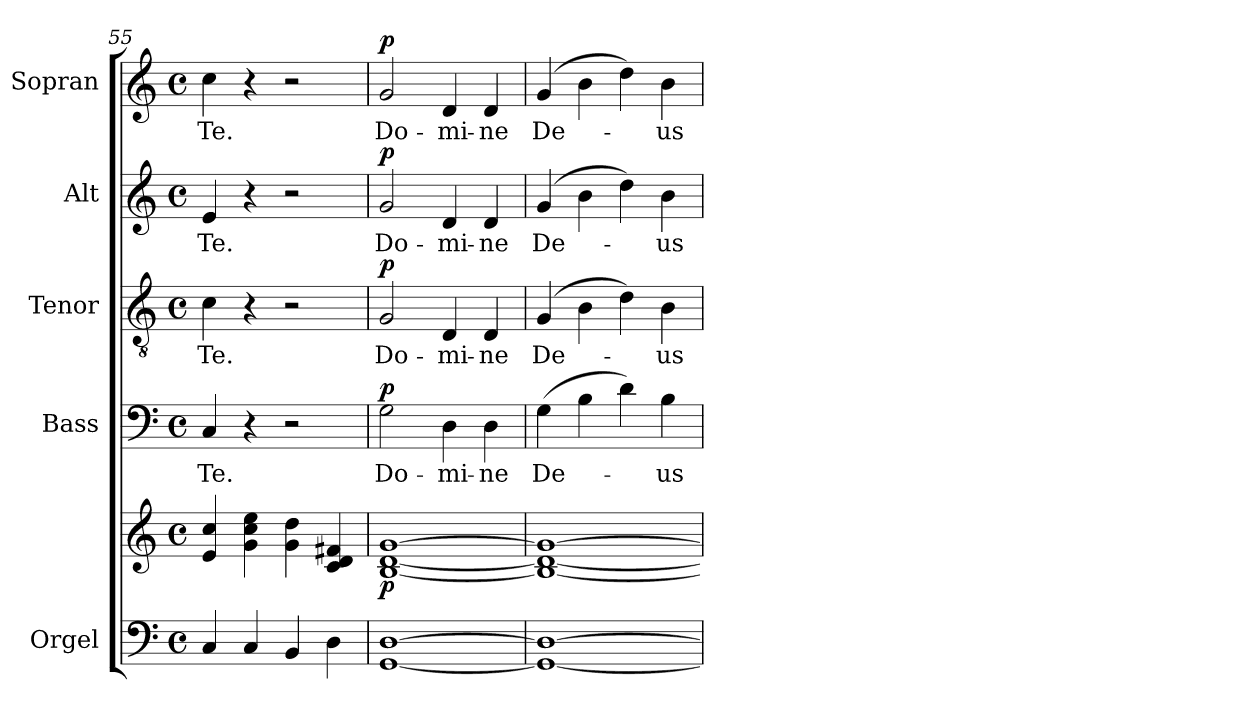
**kern	**kern	**dynam	**kern	**text	**dynam	**kern	**text	**dynam	**kern	**text	**dynam	**kern	**text	**dynam
*part5	*part5	*part5	*part4	*part4	*part4	*part3	*part3	*part3	*part2	*part2	*part2	*part1	*part1	*part1
*staff6	*staff5	*staff5/6	*staff4	*staff4	*staff4	*staff3	*staff3	*staff3	*staff2	*staff2	*staff2	*staff1	*staff1	*staff1
*I"Orgel	*	*	*I"Bass	*	*	*I"Tenor	*	*	*I"Alt	*	*	*I"Sopran	*	*
*I'Org.	*	*	*I'B.	*	*	*I'T.	*	*	*I'A.	*	*	*I'S.	*	*
*clefF4	*clefG2	*	*clefF4	*	*	*clefGv2	*	*	*clefG2	*	*	*clefG2	*	*
*k[]	*k[]	*	*k[]	*	*	*k[]	*	*	*k[]	*	*	*k[]	*	*
*C:	*C:	*	*C:	*	*	*C:	*	*	*C:	*	*	*C:	*	*
*M4/4	*M4/4	*	*M4/4	*	*	*M4/4	*	*	*M4/4	*	*	*M4/4	*	*
*met(c)	*met(c)	*	*met(c)	*	*	*met(c)	*	*	*met(c)	*	*	*met(c)	*	*
=55	=55	=55	=55	=55	=55	=55	=55	=55	=55	=55	=55	=55	=55	=55
!	!	!	!	!LO:LY:b	!	!	!LO:LY:b	!	!	!LO:LY:b	!	!	!LO:LY:b	!
4C/	4e/ 4cc/	.	4C/	Te.	.	4c\	Te.	.	4e/	Te.	.	4cc\	Te.	.
4C/	4g\ 4cc\ 4ee\	.	4r	.	.	4r	.	.	4r	.	.	4r	.	.
4BB/	4g\ 4dd\	.	2r	.	.	2r	.	.	2r	.	.	2r	.	.
4D\	4c/ 4d/ 4f#X/	.	.	.	.	.	.	.	.	.	.	.	.	.
=56	=56	=56	=56	=56	=56	=56	=56	=56	=56	=56	=56	=56	=56	=56
!	!	!LO:DY:b	!	!LO:LY:b	!LO:DY:a	!	!LO:LY:b	!LO:DY:a	!	!LO:LY:b	!LO:DY:a	!	!LO:LY:b	!LO:DY:a
[1GG [1D	[1B [1d [1g	p	2G\	Do-	p	2G/	Do-	p	2g/	Do-	p	2g/	Do-	p
!	!	!	!	!LO:LY:b	!	!	!LO:LY:b	!	!	!LO:LY:b	!	!	!LO:LY:b	!
.	.	.	4D\	-mi-	.	4D/	-mi-	.	4d/	-mi-	.	4d/	-mi-	.
!	!	!	!	!LO:LY:b	!	!	!LO:LY:b	!	!	!LO:LY:b	!	!	!LO:LY:b	!
.	.	.	4D\	-ne	.	4D/	-ne	.	4d/	-ne	.	4d/	-ne	.
=57	=57	=57	=57	=57	=57	=57	=57	=57	=57	=57	=57	=57	=57	=57
!	!	!	!	!LO:LY:b	!	!	!LO:LY:b	!	!	!LO:LY:b	!	!	!LO:LY:b	!
1GG_ 1D_	1B_ 1d_ 1g_	.	(>4G\	De-	.	(4G/	De-	.	(4g/	De-	.	(4g/	De-	.
.	.	.	4B\	.	.	4B\	.	.	4b\	.	.	4b\	.	.
.	.	.	4d\)	.	.	4d\)	.	.	4dd\)	.	.	4dd\)	.	.
!	!	!	!	!LO:LY:b	!	!	!LO:LY:b	!	!	!LO:LY:b	!	!	!LO:LY:b	!
.	.	.	4B\	-us	.	4B\	-us	.	4b\	-us	.	4b\	-us	.
=	=	=	=	=	=	=	=	=	=	=	=	=	=	=
*-	*-	*-	*-	*-	*-	*-	*-	*-	*-	*-	*-	*-	*-	*-
